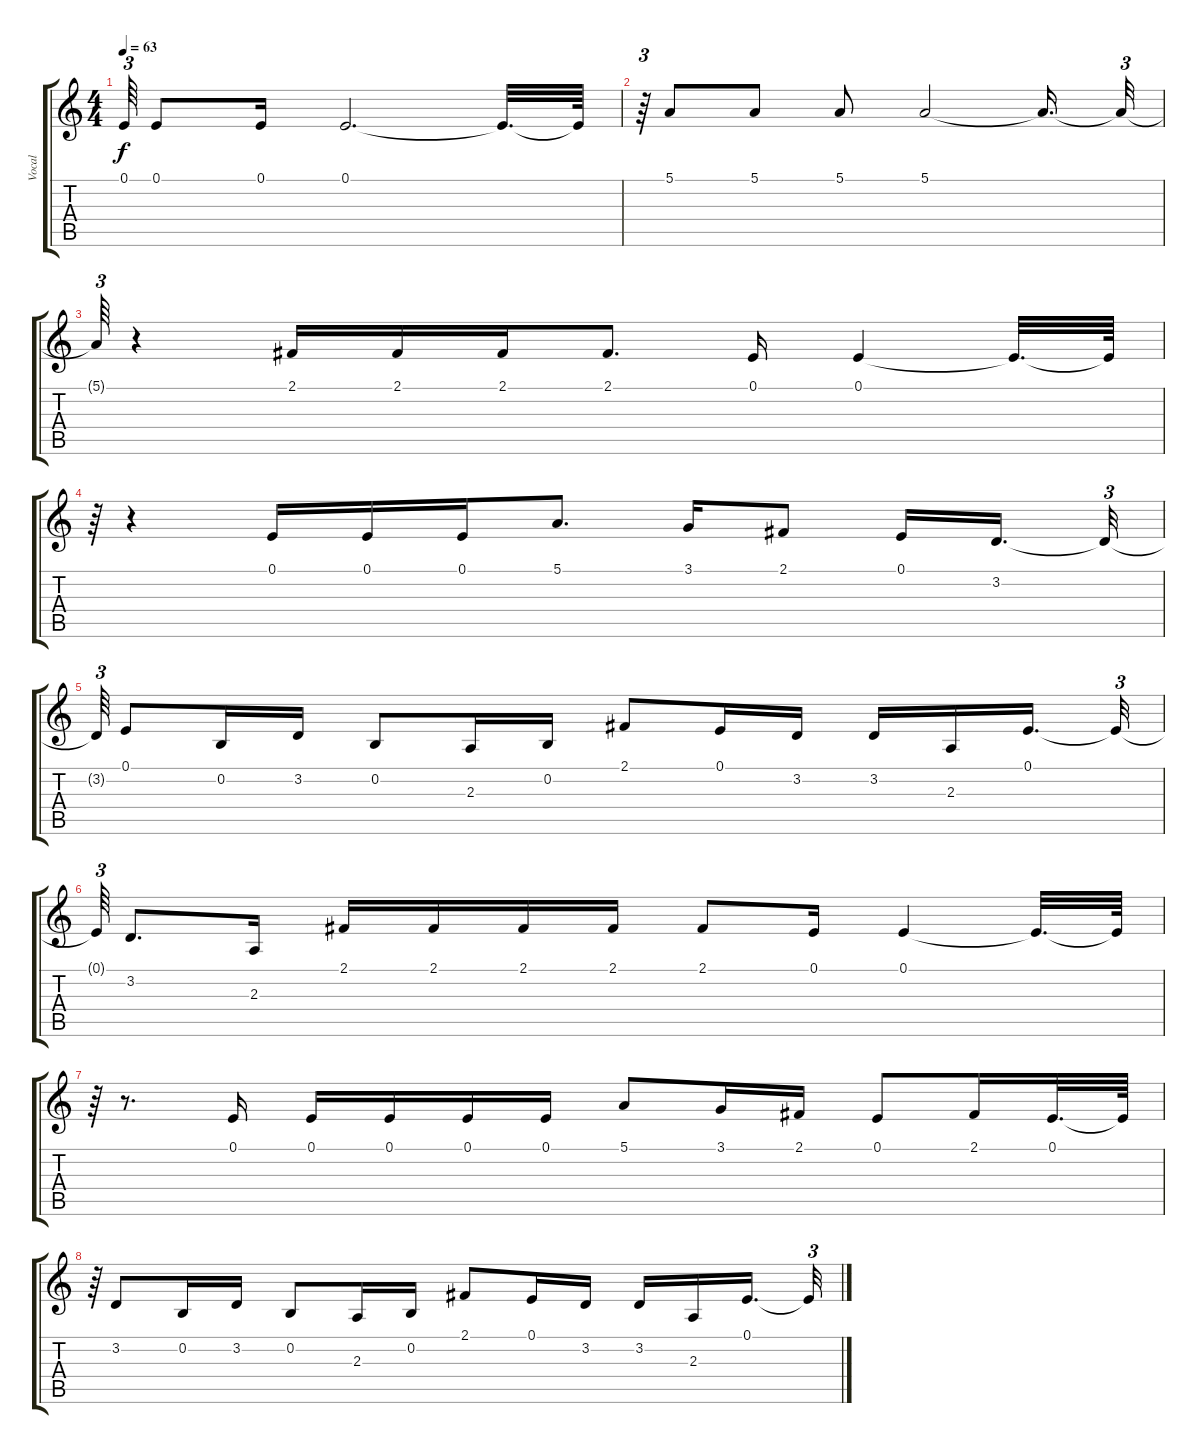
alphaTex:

\track ("Vocal" "Vocal") {instrument altosax}
\staff {score tabs}
\tuning (E4 B3 G3 D3 A2 E2) {hide}
\ts (4 4)
\tempo 63
\clef g2
\ks c
0.1{t}.64{tu (3 2) dy f} 0.1.8 0.1.16 0.1.2{d} 0.1{t}.32{d} 0.1{t}.64 |
r.64{tu (3 2)} 5.1.8 5.1.8 5.1.8 5.1.2 5.1{t}.16{d} 5.1{t}.32{tu (3 2)} |
5.1{t}.64{tu (3 2)} r.4 2.1.16 2.1.16 2.1.16 2.1.8{d} 0.1.16 0.1.4 0.1{t}.32{d} 0.1{t}.64 |
r.64{tu (3 2)} r.4 0.1.16 0.1.16 0.1.16 5.1.8{d} 3.1.16 2.1.8 0.1.16 3.2.16{d beam splitsecondary} 3.2{t}.32{tu (3 2)} |
3.2{t}.64{tu (3 2)} 0.1.8 0.2.16 3.2.16 0.2.8 2.3.16 0.2.16 2.1.8 0.1.16 3.2.16 3.2.16 2.3.16 0.1.16{d beam splitsecondary} 0.1{t}.32{tu (3 2)} |
0.1{t}.64{tu (3 2)} 3.2.8{d} 2.3.16 2.1.16 2.1.16 2.1.16 2.1.16 2.1.8 0.1.16 0.1.4 0.1{t}.32{d} 0.1{t}.64 |
r.64{tu (3 2)} r.8{d} 0.1.16 0.1.16 0.1.16 0.1.16 0.1.16 5.1.8 3.1.16 2.1.16 0.1.8 2.1.16 0.1.32{d} 0.1{t}.64 |
r.64{tu (3 2)} 3.2.8 0.2.16 3.2.16 0.2.8 2.3.16 0.2.16 2.1.8 0.1.16 3.2.16 3.2.16 2.3.16 0.1.16{d beam splitsecondary} 0.1{t}.32{tu (3 2)}
